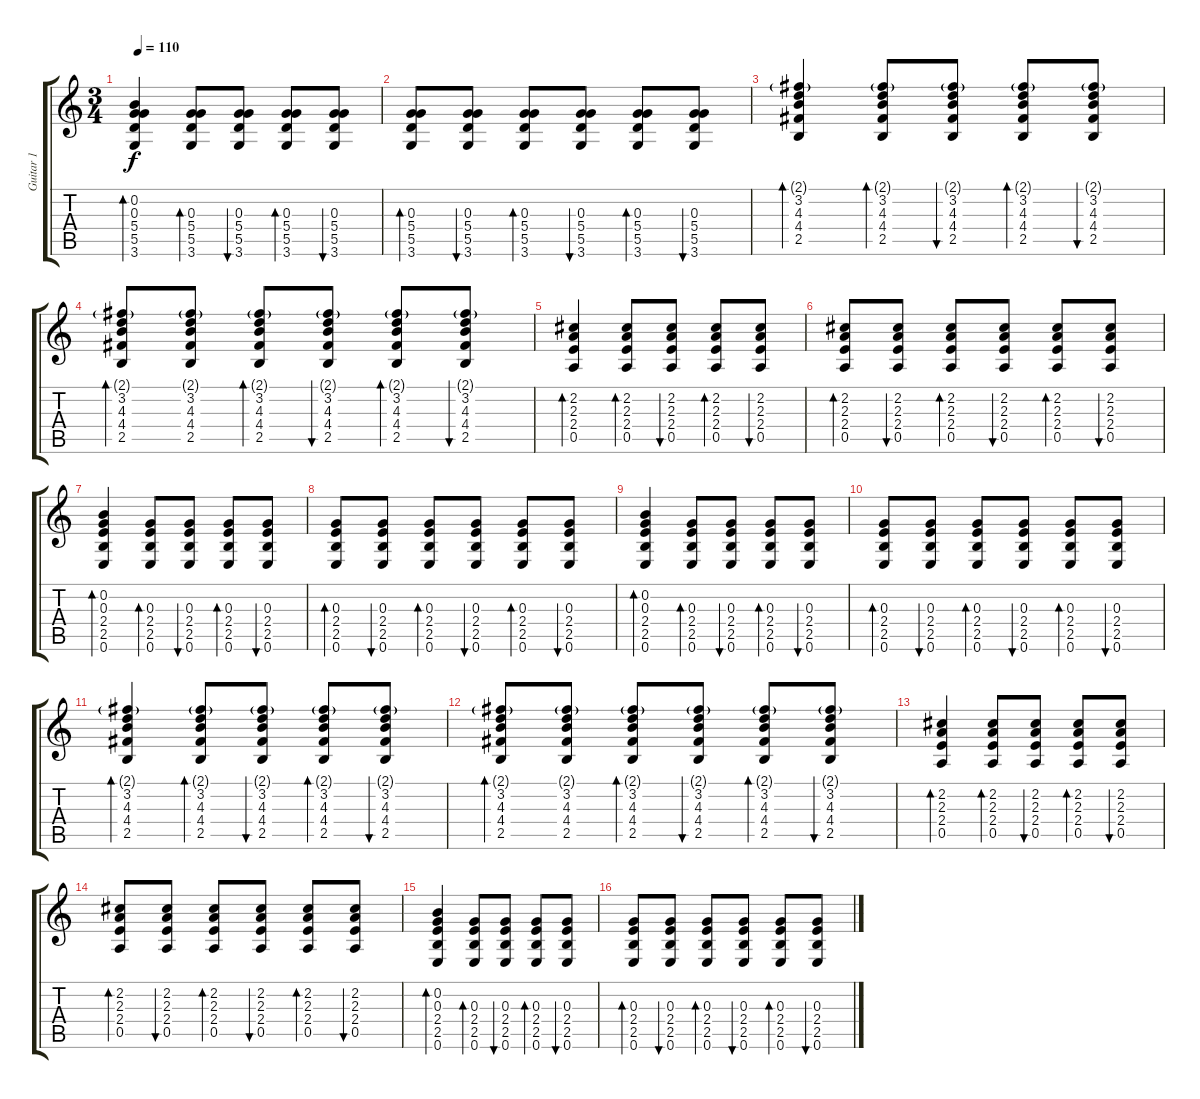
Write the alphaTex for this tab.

\track ("Guitar 1" "Guitar 1") {instrument acousticguitarsteel}
\staff {score tabs}
\tuning (E4 B3 G3 D3 A2 E2) {hide}
\ts (3 4)
\tempo 110
\clef g2
\ks c
(0.2 0.3 5.4 5.5 3.6).4{bd 60 dy f} (0.3 5.4 5.5 3.6).8{bd 60} (0.3 5.4 5.5 3.6).8{bu 60} (0.3 5.4 5.5 3.6).8{bd 60} (0.3 5.4 5.5 3.6).8{bu 60} |
(0.3 5.4 5.5 3.6).8{bd 60} (0.3 5.4 5.5 3.6).8{bu 60} (0.3 5.4 5.5 3.6).8{bd 60} (0.3 5.4 5.5 3.6).8{bu 60} (0.3 5.4 5.5 3.6).8{bd 60} (0.3 5.4 5.5 3.6).8{bu 60} |
(2.1{g} 3.2 4.3 4.4 2.5).4{bd 60} (2.1{g} 3.2 4.3 4.4 2.5).8{bd 60} (2.1{g} 3.2 4.3 4.4 2.5).8{bu 60} (2.1{g} 3.2 4.3 4.4 2.5).8{bd 60} (2.1{g} 3.2 4.3 4.4 2.5).8{bu 60} |
(2.1{g} 3.2 4.3 4.4 2.5).8{bd 60} (2.1{g} 3.2 4.3 4.4 2.5).8 (2.1{g} 3.2 4.3 4.4 2.5).8{bd 60} (2.1{g} 3.2 4.3 4.4 2.5).8{bu 60} (2.1{g} 3.2 4.3 4.4 2.5).8{bd 60} (2.1{g} 3.2 4.3 4.4 2.5).8{bu 60} |
(2.2 2.3 2.4 0.5).4{bd 60} (2.2 2.3 2.4 0.5).8{bd 60} (2.2 2.3 2.4 0.5).8{bu 60} (2.2 2.3 2.4 0.5).8{bd 60} (2.2 2.3 2.4 0.5).8{bu 60} |
(2.2 2.3 2.4 0.5).8{bd 60} (2.2 2.3 2.4 0.5).8{bu 60} (2.2 2.3 2.4 0.5).8{bd 60} (2.2 2.3 2.4 0.5).8{bu 60} (2.2 2.3 2.4 0.5).8{bd 60} (2.2 2.3 2.4 0.5).8{bu 60} |
(0.2 0.3 2.4 2.5 0.6).4{bd 60} (0.3 2.4 2.5 0.6).8{bd 60} (0.3 2.4 2.5 0.6).8{bu 60} (0.3 2.4 2.5 0.6).8{bd 60} (0.3 2.4 2.5 0.6).8{bu 60} |
(0.3 2.4 2.5 0.6).8{bd 60} (0.3 2.4 2.5 0.6).8{bu 60} (0.3 2.4 2.5 0.6).8{bd 60} (0.3 2.4 2.5 0.6).8{bu 60} (0.3 2.4 2.5 0.6).8{bd 60} (0.3 2.4 2.5 0.6).8{bu 60} |
(0.2 0.3 2.4 2.5 0.6).4{bd 60} (0.3 2.4 2.5 0.6).8{bd 60} (0.3 2.4 2.5 0.6).8{bu 60} (0.3 2.4 2.5 0.6).8{bd 60} (0.3 2.4 2.5 0.6).8{bu 60} |
(0.3 2.4 2.5 0.6).8{bd 60} (0.3 2.4 2.5 0.6).8{bu 60} (0.3 2.4 2.5 0.6).8{bd 60} (0.3 2.4 2.5 0.6).8{bu 60} (0.3 2.4 2.5 0.6).8{bd 60} (0.3 2.4 2.5 0.6).8{bu 60} |
(2.1{g} 3.2 4.3 4.4 2.5).4{bd 60} (2.1{g} 3.2 4.3 4.4 2.5).8{bd 60} (2.1{g} 3.2 4.3 4.4 2.5).8{bu 60} (2.1{g} 3.2 4.3 4.4 2.5).8{bd 60} (2.1{g} 3.2 4.3 4.4 2.5).8{bu 60} |
(2.1{g} 3.2 4.3 4.4 2.5).8{bd 60} (2.1{g} 3.2 4.3 4.4 2.5).8 (2.1{g} 3.2 4.3 4.4 2.5).8{bd 60} (2.1{g} 3.2 4.3 4.4 2.5).8{bu 60} (2.1{g} 3.2 4.3 4.4 2.5).8{bd 60} (2.1{g} 3.2 4.3 4.4 2.5).8{bu 60} |
(2.2 2.3 2.4 0.5).4{bd 60} (2.2 2.3 2.4 0.5).8{bd 60} (2.2 2.3 2.4 0.5).8{bu 60} (2.2 2.3 2.4 0.5).8{bd 60} (2.2 2.3 2.4 0.5).8{bu 60} |
(2.2 2.3 2.4 0.5).8{bd 60} (2.2 2.3 2.4 0.5).8{bu 60} (2.2 2.3 2.4 0.5).8{bd 60} (2.2 2.3 2.4 0.5).8{bu 60} (2.2 2.3 2.4 0.5).8{bd 60} (2.2 2.3 2.4 0.5).8{bu 60} |
(0.2 0.3 2.4 2.5 0.6).4{bd 60} (0.3 2.4 2.5 0.6).8{bd 60} (0.3 2.4 2.5 0.6).8{bu 60} (0.3 2.4 2.5 0.6).8{bd 60} (0.3 2.4 2.5 0.6).8{bu 60} |
(0.3 2.4 2.5 0.6).8{bd 60} (0.3 2.4 2.5 0.6).8{bu 60} (0.3 2.4 2.5 0.6).8{bd 60} (0.3 2.4 2.5 0.6).8{bu 60} (0.3 2.4 2.5 0.6).8{bd 60} (0.3 2.4 2.5 0.6).8{bu 60}
